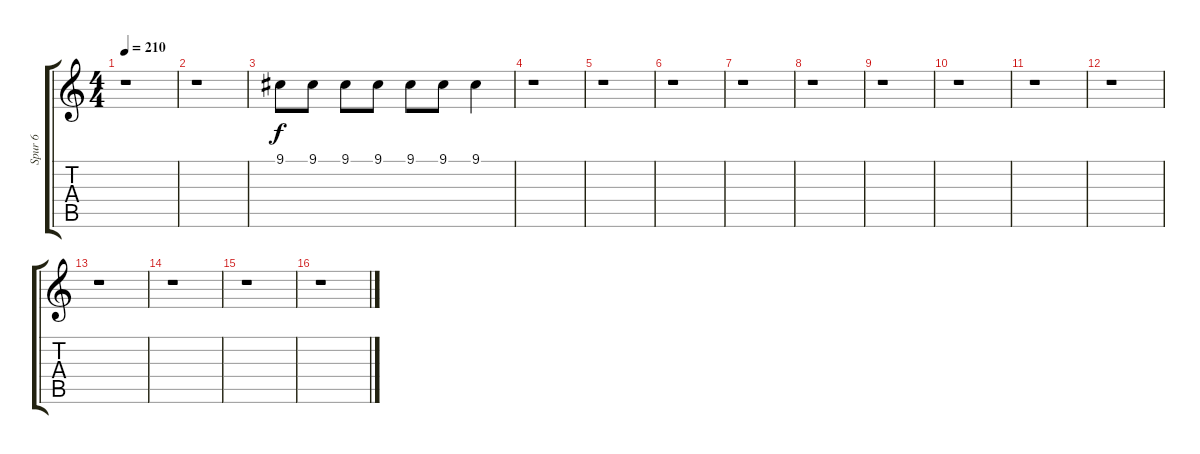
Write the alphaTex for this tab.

\track ("Spur 6" "Spur 6") {instrument oboe}
\staff {score tabs}
\tuning (E4 B3 G3 D3 A2 E2) {hide}
\ts (4 4)
\tempo 210
\clef g2
\ks c
r.1{dy f} |
r.1 |
9.1.8 9.1.8 9.1.8 9.1.8 9.1.8 9.1.8 9.1.4 |
r.1 |
r.1 |
r.1 |
r.1 |
r.1 |
r.1 |
r.1 |
r.1 |
r.1 |
r.1 |
r.1 |
r.1 |
r.1
